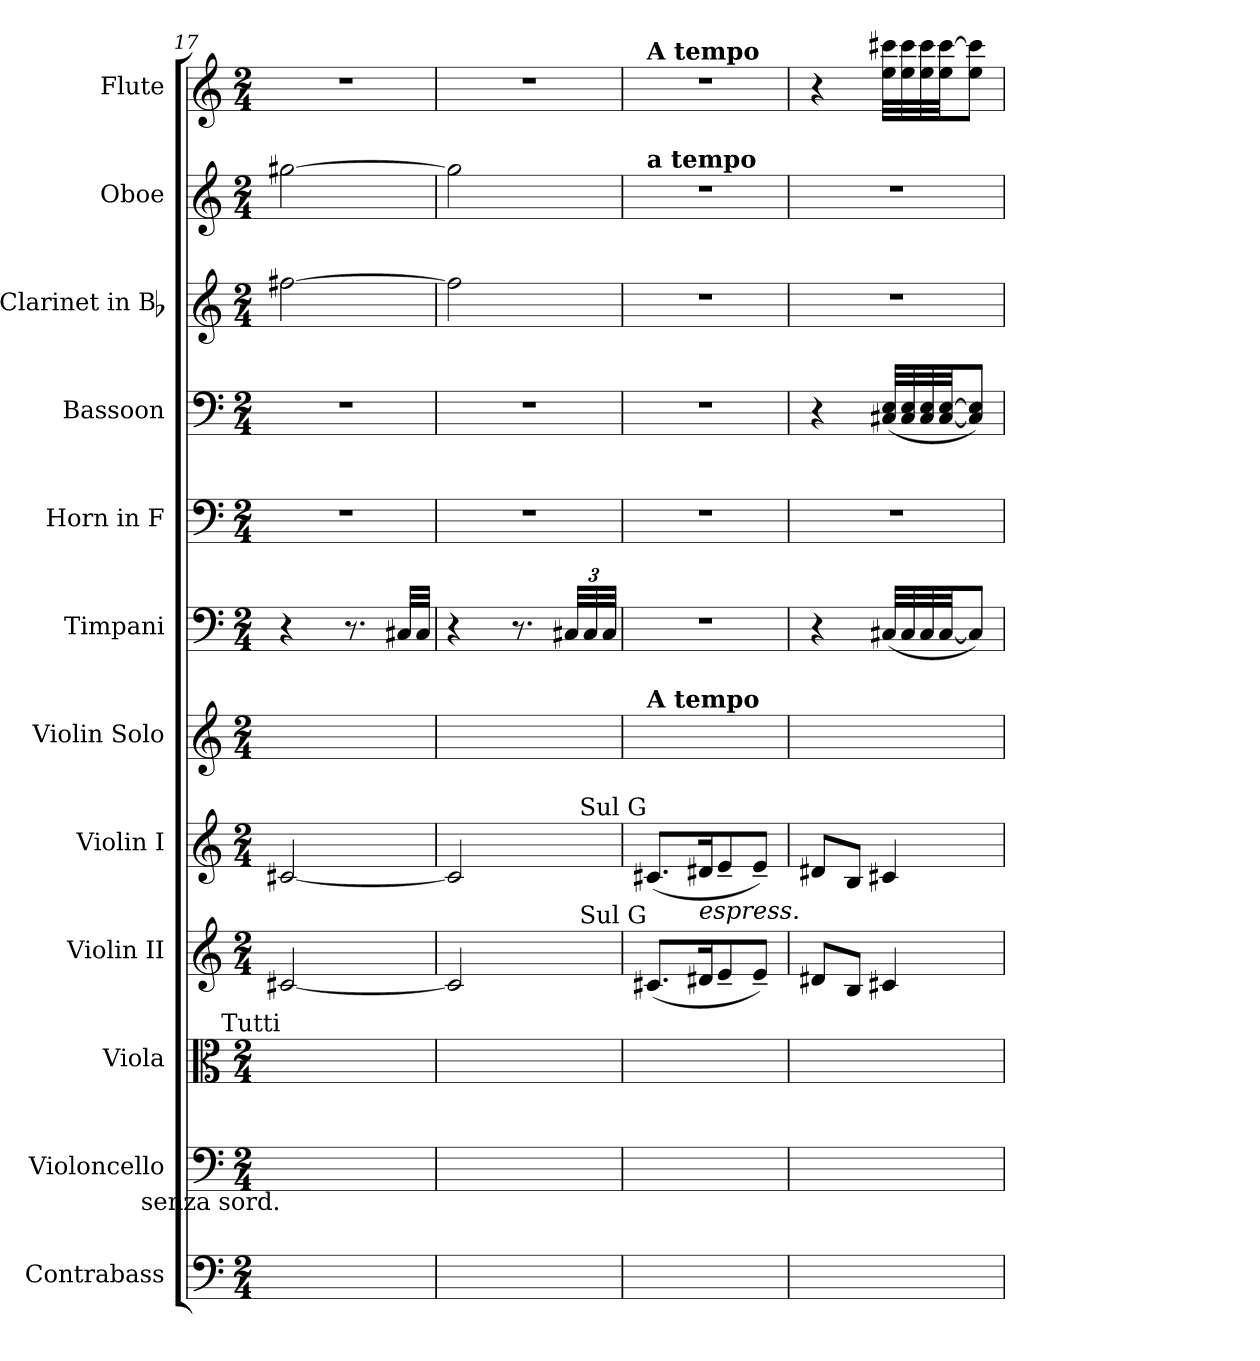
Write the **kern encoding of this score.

**kern	**kern	**kern	**kern	**kern	**kern	**kern	**kern	**kern	**kern	**kern	**kern
*part12	*part11	*part10	*part9	*part8	*part7	*part6	*part5	*part4	*part3	*part2	*part1
*staff12	*staff11	*staff10	*staff9	*staff8	*staff7	*staff6	*staff5	*staff4	*staff3	*staff2	*staff1
*I"Contrabass	*I"Violoncello	*I"Viola	*I"Violin II	*I"Violin I	*I"Violin Solo	*I"Timpani	*I"Horn in F	*I"Bassoon	*I"Clarinet in Bb	*I"Oboe	*I"Flute
*I'Cb.	*I'Vc.	*I'Vla.	*I'Vln. II	*I'Vln. I	*I'Vln. solo	*I'Timp.	*I'Hn.	*I'Bsn.	*I'Cl.	*I'Ob.	*I'Fl.
*clefF4	*clefF4	*clefC3	*clefG2	*clefG2	*clefG2	*clefF4	*clefF4	*clefF4	*clefG2	*clefG2	*clefG2
*ITrd7c12	*	*	*	*	*	*	*ITrd-3c-5	*	*ITrd1c2	*	*
*k[]	*k[]	*k[]	*k[]	*k[]	*k[]	*k[]	*k[b-]	*k[]	*k[b-e-]	*k[]	*k[]
*M2/4	*M2/4	*M2/4	*M2/4	*M2/4	*M2/4	*M2/4	*M2/4	*M2/4	*M2/4	*M2/4	*M2/4
=17	=17	=17	=17	=17	=17	=17	=17	=17	=17	=17	=17
!	!	!LO:TX:a:rj:t=Tutti	!	!	!	!	!	!	!	!	!
!	!LO:TX:b:rj:t=senza sord.	!	!	!	!	!	!	!	!	!	!
12ryy	12ryy	12ryy	[2c#X	[2c#X	2ryy	4r	2r	2r	[2een	[2gg#X	2r
12ryy	12ryy	12ryy	.	.	.	.	.	.	.	.	.
12ryy	12ryy	12ryy	.	.	.	.	.	.	.	.	.
12ryy	12ryy	12ryy	.	.	.	8.r	.	.	.	.	.
12ryy	12ryy	12ryy	.	.	.	.	.	.	.	.	.
12ryy	12ryy	12ryy	.	.	.	.	.	.	.	.	.
.	.	.	.	.	.	32C#XLLL	.	.	.	.	.
.	.	.	.	.	.	32C#JJJ	.	.	.	.	.
=18	=18	=18	=18	=18	=18	=18	=18	=18	=18	=18	=18
12ryy	12ryy	12ryy	2c#]	2c#]	2ryy	4r	2r	2r	2ee]	2gg#]	2r
12ryy	12ryy	12ryy	.	.	.	.	.	.	.	.	.
12ryy	12ryy	12ryy	.	.	.	.	.	.	.	.	.
12ryy	12ryy	12ryy	.	.	.	8.r	.	.	.	.	.
12ryy	12ryy	12ryy	.	.	.	.	.	.	.	.	.
12ryy	12ryy	12ryy	.	.	.	.	.	.	.	.	.
.	.	.	.	.	.	48C#XLLL	.	.	.	.	.
.	.	.	.	.	.	48C#	.	.	.	.	.
.	.	.	.	.	.	48C#JJJ	.	.	.	.	.
=19	=19	=19	=19	=19	=19	=19	=19	=19	=19	=19	=19
!	!	!	!	!	!	!	!	!	!	!	!LO:TX:a:B:t=A tempo
!	!	!	!	!	!	!	!	!	!	!LO:TX:a:B:t=a tempo	!
!	!	!	!	!	!LO:TX:a:B:t=A tempo	!	!	!	!	!	!
!	!	!	!	!LO:TX:a:rj:t=Sul G	!	!	!	!	!	!	!
!	!	!	!LO:TX:a:rj:t=Sul G	!	!	!	!	!	!	!	!
12ryy	12ryy	12ryy	(8.c#XL	(8.c#XL	2ryy	2r	2r	2r	2r	2r	2r
12ryy	12ryy	12ryy	.	.	.	.	.	.	.	.	.
12ryy	12ryy	12ryy	.	.	.	.	.	.	.	.	.
!	!	!	!	!LO:TX:b:i:t=espress.	!	!	!	!	!	!	!
.	.	.	16d#XK	16d#XK	.	.	.	.	.	.	.
12ryy	12ryy	12ryy	8e~	8e~	.	.	.	.	.	.	.
12ryy	12ryy	12ryy	.	.	.	.	.	.	.	.	.
.	.	.	8e~J)	8e~J)	.	.	.	.	.	.	.
12ryy	12ryy	12ryy	.	.	.	.	.	.	.	.	.
=20	=20	=20	=20	=20	=20	=20	=20	=20	=20	=20	=20
12ryy	12ryy	12ryy	8d#XL	8d#XL	2ryy	4r	2r	4r	2r	2r	4r
12ryy	12ryy	12ryy	.	.	.	.	.	.	.	.	.
.	.	.	8BJ	8BJ	.	.	.	.	.	.	.
12ryy	12ryy	12ryy	.	.	.	.	.	.	.	.	.
12ryy	12ryy	12ryy	4c#X	4c#X	.	(32C#XLLL	.	(32C#X/ 32E/LLL	.	.	32ee 32ccc#XLLL
.	.	.	.	.	.	32C#	.	32C# 32E	.	.	32ee 32ccc#
.	.	.	.	.	.	32C#	.	32C# 32E	.	.	32ee 32ccc#
12ryy	12ryy	12ryy	.	.	.	.	.	.	.	.	.
.	.	.	.	.	.	[32C#JJ	.	[32C# [32EJJ	.	.	32ee [32ccc#JJ
.	.	.	.	.	.	8C#J])	.	8C#] 8E]J)	.	.	8ee 8ccc#]J
12ryy	12ryy	12ryy	.	.	.	.	.	.	.	.	.
=	=	=	=	=	=	=	=	=	=	=	=
*-	*-	*-	*-	*-	*-	*-	*-	*-	*-	*-	*-
